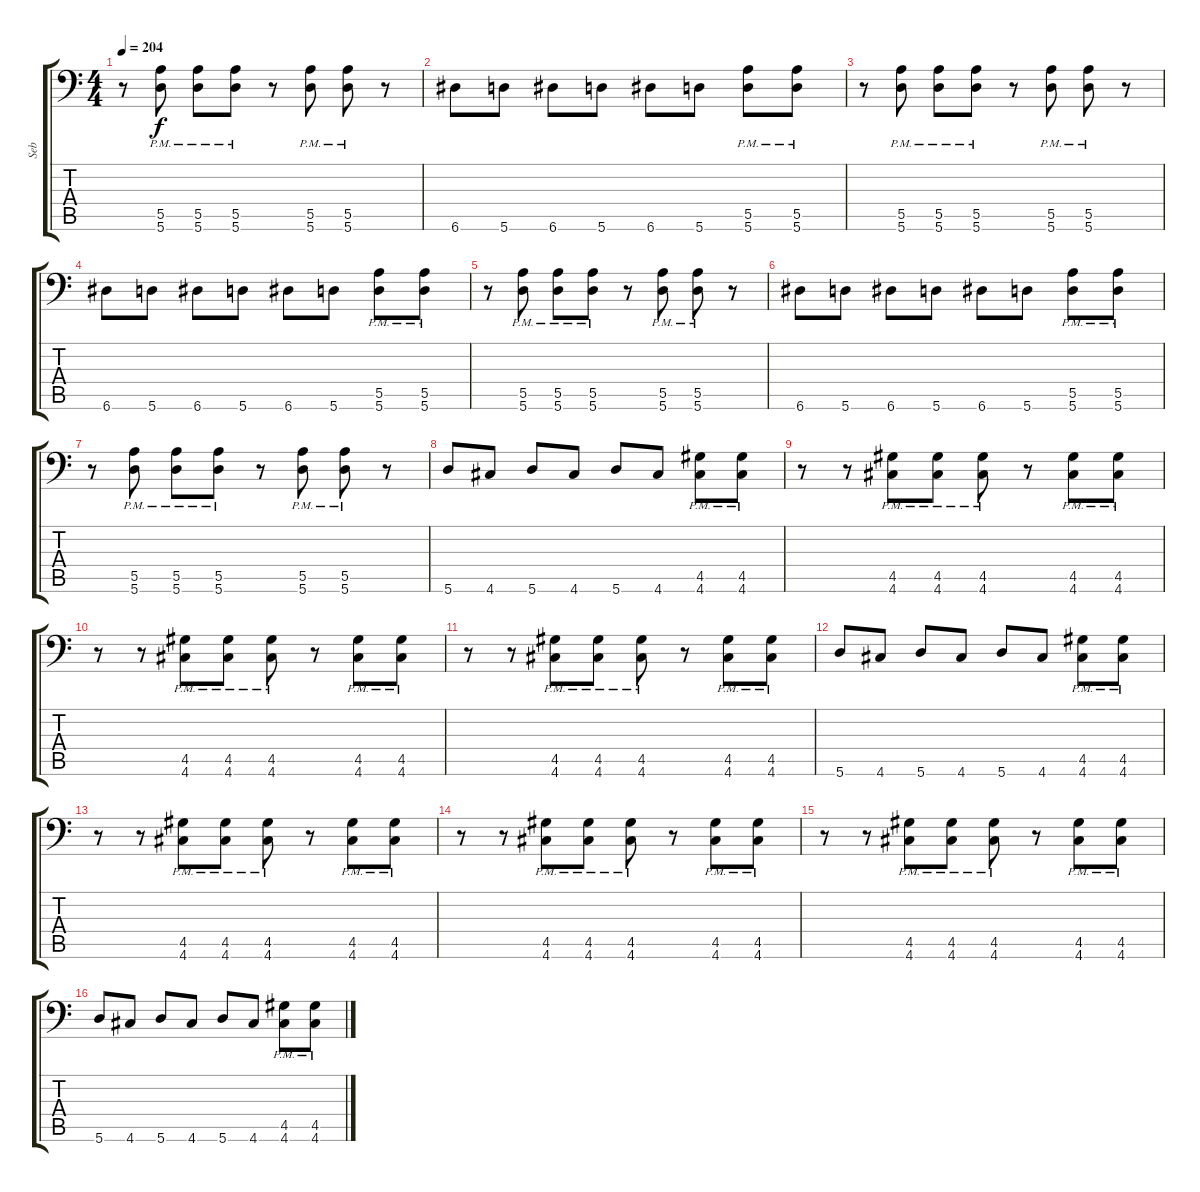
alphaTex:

\track ("Seb" "Seb") {instrument distortionguitar}
\staff {score tabs}
\tuning (B3 Gb3 D3 A2 E2 A1) {hide}
\ts (4 4)
\tempo 204
\clef f4
\ks c
r.8{dy f} (5.5{pm} 5.6{pm}).8 (5.5{pm} 5.6{pm}).8 (5.5{pm} 5.6{pm}).8 r.8 (5.5{pm} 5.6{pm}).8 (5.5{pm} 5.6{pm}).8 r.8 |
6.6.8 5.6.8 6.6.8 5.6.8 6.6.8 5.6.8 (5.5{pm} 5.6{pm}).8 (5.5{pm} 5.6{pm}).8 |
r.8 (5.5{pm} 5.6{pm}).8 (5.5{pm} 5.6{pm}).8 (5.5{pm} 5.6{pm}).8 r.8 (5.5{pm} 5.6{pm}).8 (5.5{pm} 5.6{pm}).8 r.8 |
6.6.8 5.6.8 6.6.8 5.6.8 6.6.8 5.6.8 (5.5{pm} 5.6{pm}).8 (5.5{pm} 5.6{pm}).8 |
r.8 (5.5{pm} 5.6{pm}).8 (5.5{pm} 5.6{pm}).8 (5.5{pm} 5.6{pm}).8 r.8 (5.5{pm} 5.6{pm}).8 (5.5{pm} 5.6{pm}).8 r.8 |
6.6.8 5.6.8 6.6.8 5.6.8 6.6.8 5.6.8 (5.5{pm} 5.6{pm}).8 (5.5{pm} 5.6{pm}).8 |
r.8 (5.5{pm} 5.6{pm}).8 (5.5{pm} 5.6{pm}).8 (5.5{pm} 5.6{pm}).8 r.8 (5.5{pm} 5.6{pm}).8 (5.5{pm} 5.6{pm}).8 r.8 |
5.6.8 4.6.8 5.6.8 4.6.8 5.6.8 4.6.8 (4.5{pm} 4.6{pm}).8 (4.5{pm} 4.6{pm}).8 |
r.8 r.8 (4.5{pm} 4.6{pm}).8 (4.5{pm} 4.6{pm}).8 (4.5{pm} 4.6{pm}).8 r.8 (4.5{pm} 4.6{pm}).8 (4.5{pm} 4.6{pm}).8 |
r.8 r.8 (4.5{pm} 4.6{pm}).8 (4.5{pm} 4.6{pm}).8 (4.5{pm} 4.6{pm}).8 r.8 (4.5{pm} 4.6{pm}).8 (4.5{pm} 4.6{pm}).8 |
r.8 r.8 (4.5{pm} 4.6{pm}).8 (4.5{pm} 4.6{pm}).8 (4.5{pm} 4.6{pm}).8 r.8 (4.5{pm} 4.6{pm}).8 (4.5{pm} 4.6{pm}).8 |
5.6.8 4.6.8 5.6.8 4.6.8 5.6.8 4.6.8 (4.5{pm} 4.6{pm}).8 (4.5{pm} 4.6{pm}).8 |
r.8 r.8 (4.5{pm} 4.6{pm}).8 (4.5{pm} 4.6{pm}).8 (4.5{pm} 4.6{pm}).8 r.8 (4.5{pm} 4.6{pm}).8 (4.5{pm} 4.6{pm}).8 |
r.8 r.8 (4.5{pm} 4.6{pm}).8 (4.5{pm} 4.6{pm}).8 (4.5{pm} 4.6{pm}).8 r.8 (4.5{pm} 4.6{pm}).8 (4.5{pm} 4.6{pm}).8 |
r.8 r.8 (4.5{pm} 4.6{pm}).8 (4.5{pm} 4.6{pm}).8 (4.5{pm} 4.6{pm}).8 r.8 (4.5{pm} 4.6{pm}).8 (4.5{pm} 4.6{pm}).8 |
5.6.8 4.6.8 5.6.8 4.6.8 5.6.8 4.6.8 (4.5{pm} 4.6{pm}).8 (4.5{pm} 4.6{pm}).8
